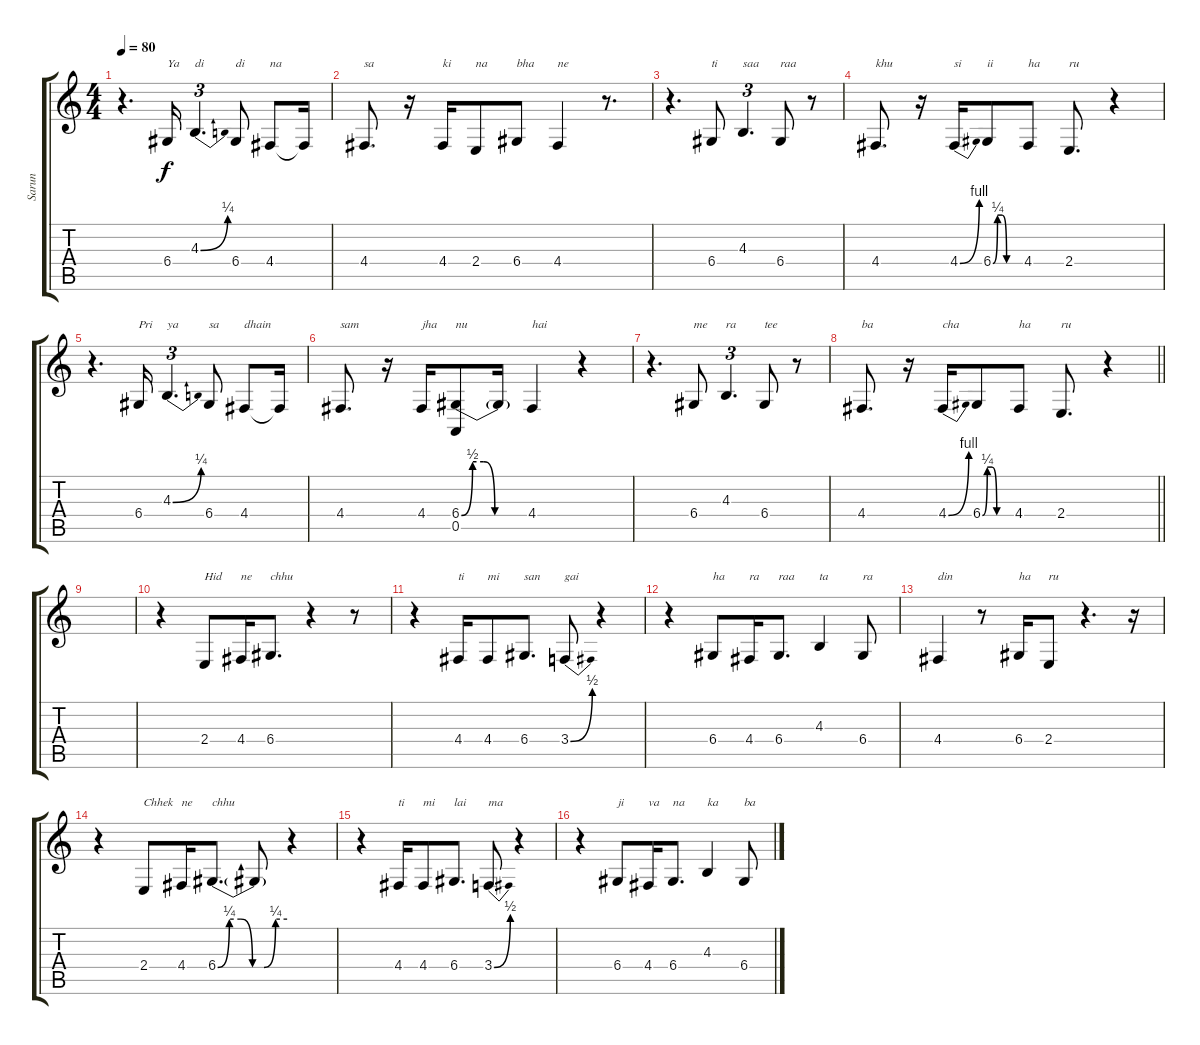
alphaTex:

\track ("Sarun" "Sarun") {instrument recorder}
\staff {score tabs}
\tuning (E4 B3 G3 D3 A2 E2) {hide}
\ts (4 4)
\section ("" "")
\tempo 80
\clef g2
\ks c
r.4{d dy f} 6.4.16{txt "Ya"} 4.3{be (bend 0 0 60 1)}.4{d tu (3 2) txt "di"} 6.4.8{txt "di"} 4.4.8{txt "na"} 4.4{t}.16 |
4.4.8{d txt "sa"} r.16 4.4.16{txt "ki"} 2.4.8{txt "na"} 6.4.8{txt "bha"} 4.4.4{txt "ne"} r.8{d} |
r.4{d} 6.4.8{txt "ti "} 4.3.4{d tu (3 2) txt "saa"} 6.4.8{txt "raa"} r.8 |
4.4.8{d txt "khu"} r.16 4.4{be (bend 0 0 60 4)}.16{txt "si"} 6.4{be (custom 0 0 10 1 20 1 30 0 60 0)}.8{txt "ii"} 4.4.8{txt "ha"} 2.4.8{d txt "ru"} r.4 |
r.4{d} 6.4.16{txt "Pri"} 4.3{be (bend 0 0 60 1)}.4{d tu (3 2) txt "ya"} 6.4.8{txt "sa"} 4.4.8{txt "dhain"} 4.4{t}.16 |
4.4.8{d txt "sam"} r.16 4.4.16{txt "jha"} (6.4{be (custom 0 0 10 2 20 2 30 0 60 0)} 0.5).8{txt "nu"} 6.4{t}.16 4.4.4{txt "hai"} r.4 |
r.4{d} 6.4.8{txt "me"} 4.3.4{d tu (3 2) txt "ra"} 6.4.8{txt "tee"} r.8 |
\barLineRight lightlight
4.4.8{d txt "ba"} r.16 4.4{be (bend 0 0 60 4)}.16{txt "cha"} 6.4{be (custom 0 0 10 1 20 1 30 0 60 0)}.8 4.4.8{txt "ha"} 2.4.8{d txt "ru"} r.4 |
|
r.4 2.4.8{txt "Hid"} 4.4.16{txt "ne"} 6.4.8{d txt "chhu"} r.4 r.8 |
r.4 4.4.16{txt "ti"} 4.4.8{txt "mi"} 6.4.8{d txt "san"} 3.4{be (bend 0 0 60 2)}.8{txt "gai"} r.4 |
r.4 6.4.8{txt "ha"} 4.4.16{txt "ra"} 6.4.8{d txt "raa"} 4.3.4{txt "ta"} 6.4.8{txt "ra"} |
4.4.4{txt "din"} r.8 6.4.16{txt "ha"} 2.4.8{txt "ru"} r.4{d} r.16 |
r.4 2.4.8{txt "Chhek"} 4.4.16{txt "ne"} 6.4{be (custom 0 0 10 1 20 1 30 0 40 0 50 1 60 1)}.8{d txt "chhu"} 6.4{t}.8 r.4 |
r.4 4.4.16{txt "ti"} 4.4.8{txt "mi"} 6.4.8{d txt "lai"} 3.4{be (bend 0 0 60 2)}.8{txt "ma"} r.4 |
r.4 6.4.8{txt "ji"} 4.4.16{txt "va"} 6.4.8{d txt "na"} 4.3.4{txt "ka"} 6.4.8{txt "ba"}
